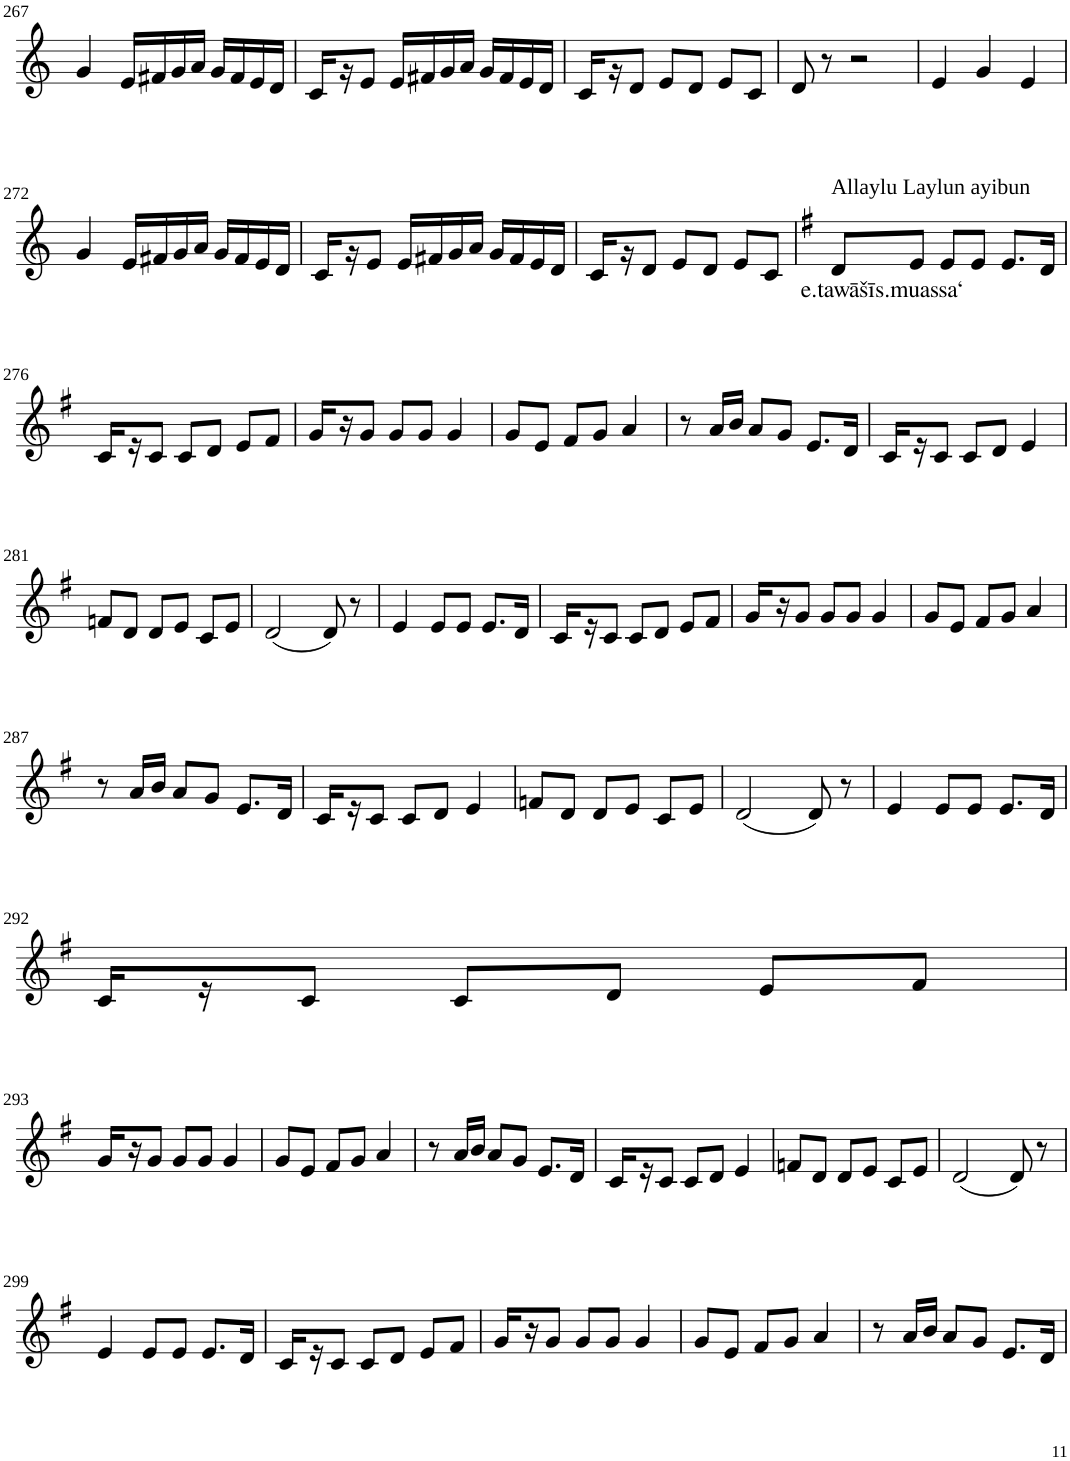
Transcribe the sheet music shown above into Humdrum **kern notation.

**kern	**text
*part1	*part1
*staff1	*staff1
*I"Violin	*
!!LO:PB:g=z
*clefG2	*
*k[]	*
*C:	*
*M3/4	*
=267	=267
4g/	.
16e/LL	.
16f#X/	.
16g/	.
16a/JJ	.
16g/LL	.
16f#/	.
16e/	.
16d/JJ	.
=268	=268
16c/LL	.
16r	.
8e/J	.
16e/LL	.
16f#X/	.
16g/	.
16a/JJ	.
16g/LL	.
16f#/	.
16e/	.
16d/JJ	.
=269	=269
16c/LL	.
16r	.
8d/J	.
8e/L	.
8d/J	.
8e/L	.
8c/J	.
=270	=270
8d/	.
8r	.
2r	.
=271	=271
4e/	.
4g/	.
4e/	.
!!LO:LB:g=z
=272	=272
4g/	.
16e/LL	.
16f#X/	.
16g/	.
16a/JJ	.
16g/LL	.
16f#/	.
16e/	.
16d/JJ	.
=273	=273
16c/LL	.
16r	.
8e/J	.
16e/LL	.
16f#X/	.
16g/	.
16a/JJ	.
16g/LL	.
16f#/	.
16e/	.
16d/JJ	.
=274	=274
16c/LL	.
16r	.
8d/J	.
8e/L	.
8d/J	.
8e/L	.
8c/J	.
=275	=275
*k[f#]	*
*G:	*
!LO:TX:a:t=Allaylu Laylun ayibun	!
!	!LO:LY:b
8d/L	e.tawāšī
!	!LO:LY:b
8e/J	s.muassa‘
8e/L	.
8e/J	.
8.e/L	.
16d/Jk	.
!!LO:LB:g=z
=276	=276
16c/LL	.
16r	.
8c/J	.
8c/L	.
8d/J	.
8e/L	.
8f#/J	.
=277	=277
16g/LL	.
16r	.
8g/J	.
8g/L	.
8g/J	.
4g/	.
=278	=278
8g/L	.
8e/J	.
8f#/L	.
8g/J	.
4a/	.
=279	=279
8r	.
16a/LL	.
16b/JJ	.
8a/L	.
8g/J	.
8.e/L	.
16d/Jk	.
=280	=280
16c/LL	.
16r	.
8c/J	.
8c/L	.
8d/J	.
4e/	.
!!LO:LB:g=z
=281	=281
8fn/L	.
8d/J	.
8d/L	.
8e/J	.
8c/L	.
8e/J	.
=282	=282
(2d/	.
8d/)	.
8r	.
=283	=283
4e/	.
8e/L	.
8e/J	.
8.e/L	.
16d/Jk	.
=284	=284
16c/LL	.
16r	.
8c/J	.
8c/L	.
8d/J	.
8e/L	.
8f#/J	.
=285	=285
16g/LL	.
16r	.
8g/J	.
8g/L	.
8g/J	.
4g/	.
=286	=286
8g/L	.
8e/J	.
8f#/L	.
8g/J	.
4a/	.
!!LO:LB:g=z
=287	=287
8r	.
16a/LL	.
16b/JJ	.
8a/L	.
8g/J	.
8.e/L	.
16d/Jk	.
=288	=288
16c/LL	.
16r	.
8c/J	.
8c/L	.
8d/J	.
4e/	.
=289	=289
8fn/L	.
8d/J	.
8d/L	.
8e/J	.
8c/L	.
8e/J	.
=290	=290
(2d/	.
8d/)	.
8r	.
=291	=291
4e/	.
8e/L	.
8e/J	.
8.e/L	.
16d/Jk	.
!!LO:LB:g=z
=292	=292
16c/LL	.
16r	.
8c/J	.
8c/L	.
8d/J	.
8e/L	.
8f#/J	.
!!LO:LB:g=z
=293	=293
16g/LL	.
16r	.
8g/J	.
8g/L	.
8g/J	.
4g/	.
=294	=294
8g/L	.
8e/J	.
8f#/L	.
8g/J	.
4a/	.
=295	=295
8r	.
16a/LL	.
16b/JJ	.
8a/L	.
8g/J	.
8.e/L	.
16d/Jk	.
=296	=296
16c/LL	.
16r	.
8c/J	.
8c/L	.
8d/J	.
4e/	.
=297	=297
8fn/L	.
8d/J	.
8d/L	.
8e/J	.
8c/L	.
8e/J	.
=298	=298
(2d/	.
8d/)	.
8r	.
!!LO:LB:g=z
=299	=299
4e/	.
8e/L	.
8e/J	.
8.e/L	.
16d/Jk	.
=300	=300
16c/LL	.
16r	.
8c/J	.
8c/L	.
8d/J	.
8e/L	.
8f#/J	.
=301	=301
16g/LL	.
16r	.
8g/J	.
8g/L	.
8g/J	.
4g/	.
=302	=302
8g/L	.
8e/J	.
8f#/L	.
8g/J	.
4a/	.
=303	=303
8r	.
16a/LL	.
16b/JJ	.
8a/L	.
8g/J	.
8.e/L	.
16d/Jk	.
=	=
*-	*-
